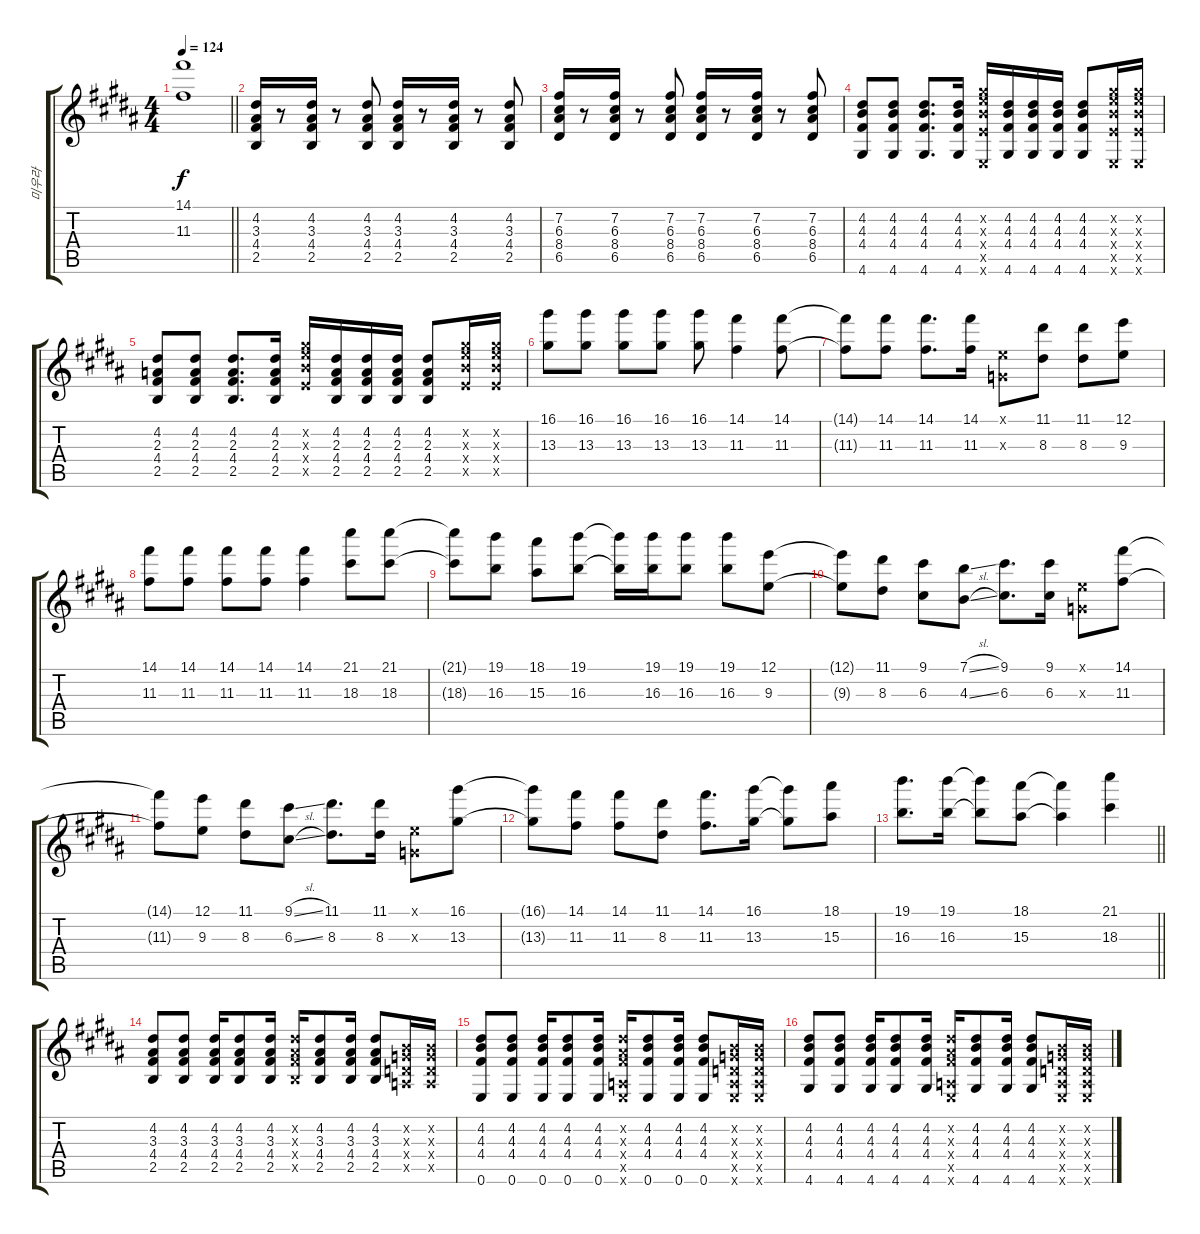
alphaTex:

\track ("미우라" "미우라") {instrument acousticguitarsteel}
\staff {score tabs}
\tuning (E4 B3 G3 D3 A2 E2) {hide}
\ts (4 4)
\tempo 124
\clef g2
\barLineRight lightlight
\ks b
(14.1 11.3).1{dy f} |
(4.2 3.3 4.4 2.5).16{volume 10} r.8 (4.2 3.3 4.4 2.5).16 r.8 (4.2 3.3 4.4 2.5).8 (4.2 3.3 4.4 2.5).16 r.8 (4.2 3.3 4.4 2.5).16 r.8 (4.2 3.3 4.4 2.5).8 |
(7.2 6.3 8.4 6.5).16 r.8 (7.2 6.3 8.4 6.5).16 r.8 (7.2 6.3 8.4 6.5).8 (7.2 6.3 8.4 6.5).16 r.8 (7.2 6.3 8.4 6.5).16 r.8 (7.2 6.3 8.4 6.5).8 |
(4.2 4.3 4.4 4.6).8 (4.2 4.3 4.4 4.6).8 (4.2 4.3 4.4 4.6).8{d} (4.2 4.3 4.4 4.6).16 (9.2{x} 9.3{x} 9.4{x} 7.5{x} 0.6{x}).16 (4.2 4.3 4.4 4.6).16 (4.2 4.3 4.4 4.6).16 (4.2 4.3 4.4 4.6).16 (4.2 4.3 4.4 4.6).8 (9.2{x} 9.3{x} 9.4{x} 7.5{x} 0.6{x}).16 (9.2{x} 9.3{x} 9.4{x} 7.5{x} 0.6{x}).16 |
(4.2 2.3 4.4 2.5).8 (4.2 2.3 4.4 2.5).8 (4.2 2.3 4.4 2.5).8{d} (4.2 2.3 4.4 2.5).16 (9.2{x} 9.3{x} 9.4{x} 7.5{x}).16 (4.2 2.3 4.4 2.5).16 (4.2 2.3 4.4 2.5).16 (4.2 2.3 4.4 2.5).16 (4.2 2.3 4.4 2.5).8 (9.2{x} 9.3{x} 9.4{x} 7.5{x}).16 (9.2{x} 9.3{x} 9.4{x} 7.5{x}).16 |
(16.1 13.3).8{volume 12} (16.1 13.3).8 (16.1 13.3).8 (16.1 13.3).8 (16.1 13.3).8 (14.1 11.3).4 (14.1 11.3).8 |
(14.1{t} 11.3{t}).8 (14.1 11.3).8 (14.1 11.3).8{d} (14.1 11.3).16 (0.1{x} 0.3{x}).8 (11.1 8.3).8 (11.1 8.3).8 (12.1 9.3).8 |
(14.1 11.3).8 (14.1 11.3).8 (14.1 11.3).8 (14.1 11.3).8 (14.1 11.3).4 (21.1 18.3).8 (21.1 18.3).8 |
(21.1{t} 18.3{t}).8 (19.1 16.3).8 (18.1 15.3).8 (19.1 16.3).8 (19.1{t} 16.3{t}).16 (19.1 16.3).16 (19.1 16.3).8 (19.1 16.3).8 (12.1 9.3).8 |
(12.1{t} 9.3{t}).8 (11.1 8.3).8 (9.1 6.3).8 (7.1{sl} 4.3{sl}).8 (9.1 6.3).8{d} (9.1 6.3).16 (0.1{x} 0.3{x}).8 (14.1 11.3).8 |
(14.1{t} 11.3{t}).8 (12.1 9.3).8 (11.1 8.3).8 (9.1{sl} 6.3{sl}).8 (11.1 8.3).8{d} (11.1 8.3).16 (0.1{x} 0.3{x}).8 (16.1 13.3).8 |
(16.1{t} 13.3{t}).8 (14.1 11.3).8 (14.1 11.3).8 (11.1 8.3).8 (14.1 11.3).8{d} (16.1 13.3).16 (16.1{t} 13.3{t}).8 (18.1 15.3).8 |
\barLineRight lightlight
(19.1 16.3).8{d} (19.1 16.3).16 (19.1{t} 16.3{t}).8 (18.1 15.3).8 (18.1{t} 15.3{t}).4 (21.1 18.3).4 |
(4.2 3.3 4.4 2.5).8{volume 10} (4.2 3.3 4.4 2.5).8 (4.2 3.3 4.4 2.5).16 (4.2 3.3 4.4 2.5).8 (4.2 3.3 4.4 2.5).16 (4.2{x} 3.3{x} 4.4{x} 2.5{x}).16 (4.2 3.3 4.4 2.5).8 (4.2 3.3 4.4 2.5).16 (4.2 3.3 4.4 2.5).8 (0.2{x} 0.3{x} 0.4{x} 0.5{x}).16 (0.2{x} 0.3{x} 0.4{x} 0.5{x}).16 |
(4.2 4.3 4.4 0.6).8 (4.2 4.3 4.4 0.6).8 (4.2 4.3 4.4 0.6).16 (4.2 4.3 4.4 0.6).8 (4.2 4.3 4.4 0.6).16 (4.2{x} 3.3{x} 4.4{x} 0.5{x} 0.6{x}).16 (4.2 4.3 4.4 0.6).8 (4.2 4.3 4.4 0.6).16 (4.2 4.3 4.4 0.6).8 (0.2{x} 0.3{x} 0.4{x} 0.5{x} 0.6{x}).16 (0.2{x} 0.3{x} 0.4{x} 0.5{x} 0.6{x}).16 |
(4.2 4.3 4.4 4.6).8 (4.2 4.3 4.4 4.6).8 (4.2 4.3 4.4 4.6).16 (4.2 4.3 4.4 4.6).8 (4.2 4.3 4.4 4.6).16 (4.2{x} 3.3{x} 4.4{x} 0.5{x} 0.6{x}).16 (4.2 4.3 4.4 4.6).8 (4.2 4.3 4.4 4.6).16 (4.2 4.3 4.4 4.6).8 (0.2{x} 0.3{x} 0.4{x} 0.5{x} 0.6{x}).16 (0.2{x} 0.3{x} 0.4{x} 0.5{x} 0.6{x}).16
